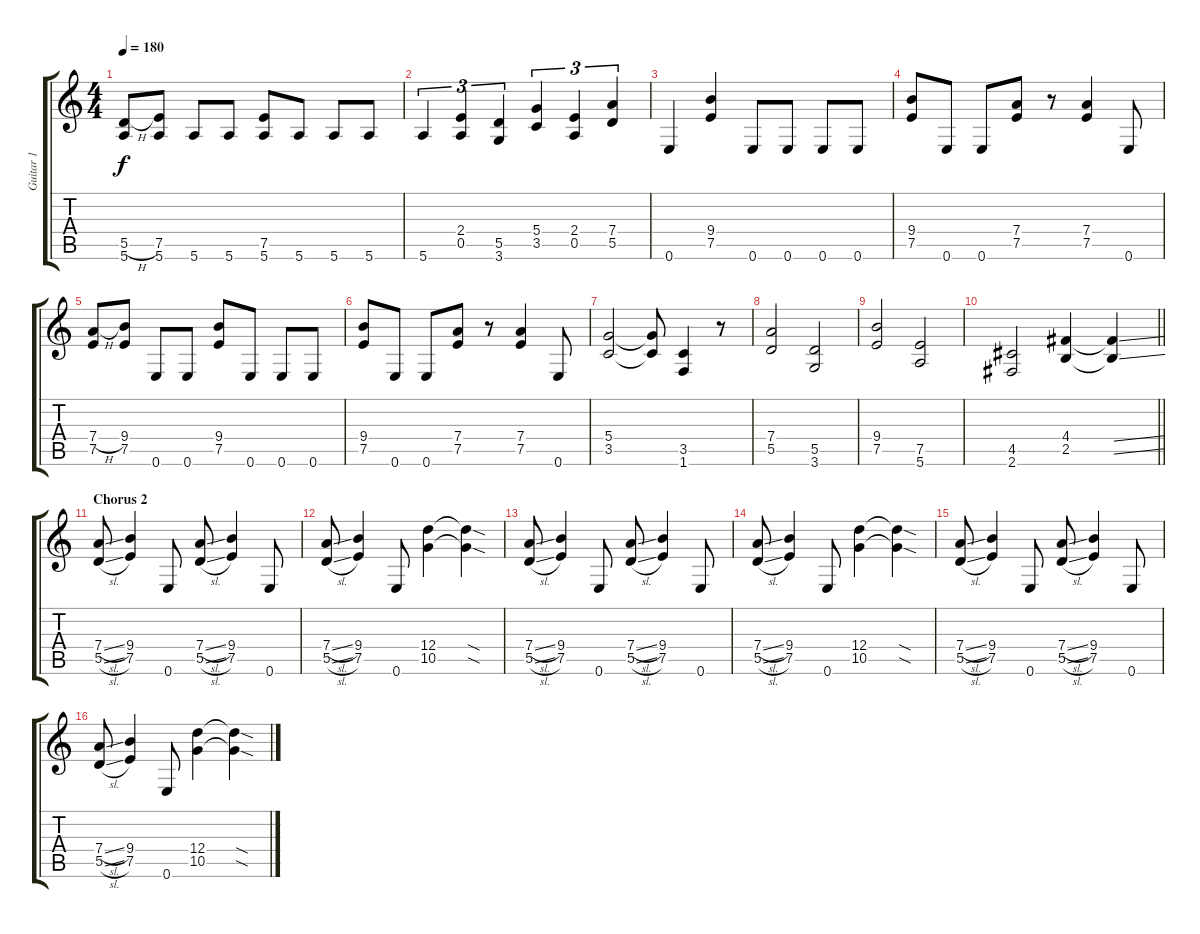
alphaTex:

\track ("Guitar 1" "Guitar 1") {instrument distortionguitar}
\staff {score tabs}
\tuning (E4 B3 G3 D3 A2 E2) {hide}
\ts (4 4)
\tempo 180
\clef g2
\ks c
(5.5{h} 5.6).8{dy f} (7.5 5.6).8 5.6.8 5.6.8 (7.5 5.6).8 5.6.8 5.6.8 5.6.8 |
5.6.4{tu (3 2)} (2.4 0.5).4{tu (3 2)} (5.5 3.6).4{tu (3 2)} (5.4 3.5).4{tu (3 2)} (2.4 0.5).4{tu (3 2)} (7.4 5.5).4{tu (3 2)} |
0.6.4 (9.4 7.5).4 0.6.8 0.6.8 0.6.8 0.6.8 |
(9.4 7.5).8 0.6.8 0.6.8 (7.4 7.5).8 r.8 (7.4 7.5).4 0.6.8 |
(7.4{h} 7.5).8 (9.4 7.5).8 0.6.8 0.6.8 (9.4 7.5).8 0.6.8 0.6.8 0.6.8 |
(9.4 7.5).8 0.6.8 0.6.8 (7.4 7.5).8 r.8 (7.4 7.5).4 0.6.8 |
(5.4 3.5).2 (5.4{t} 3.5{t}).8 (3.5 1.6).4 r.8 |
(7.4 5.5).2 (5.5 3.6).2 |
(9.4 7.5).2 (7.5 5.6).2 |
\barLineRight lightlight
(4.5 2.6).2 (4.4 2.5).4 (4.4{ss t} 2.5{ss t}).4 |
\section ("" "Chorus 2")
(7.4{sl} 5.5{sl}).8 (9.4 7.5).4 0.6.8 (7.4{sl} 5.5{sl}).8 (9.4 7.5).4 0.6.8 |
(7.4{sl} 5.5{sl}).8 (9.4 7.5).4 0.6.8 (12.4 10.5).4 (12.4{sod t} 10.5{sod t}).4 |
(7.4{sl} 5.5{sl}).8 (9.4 7.5).4 0.6.8 (7.4{sl} 5.5{sl}).8 (9.4 7.5).4 0.6.8 |
(7.4{sl} 5.5{sl}).8 (9.4 7.5).4 0.6.8 (12.4 10.5).4 (12.4{sod t} 10.5{sod t}).4 |
(7.4{sl} 5.5{sl}).8 (9.4 7.5).4 0.6.8 (7.4{sl} 5.5{sl}).8 (9.4 7.5).4 0.6.8 |
(7.4{sl} 5.5{sl}).8 (9.4 7.5).4 0.6.8 (12.4 10.5).4 (12.4{sod t} 10.5{sod t}).4
